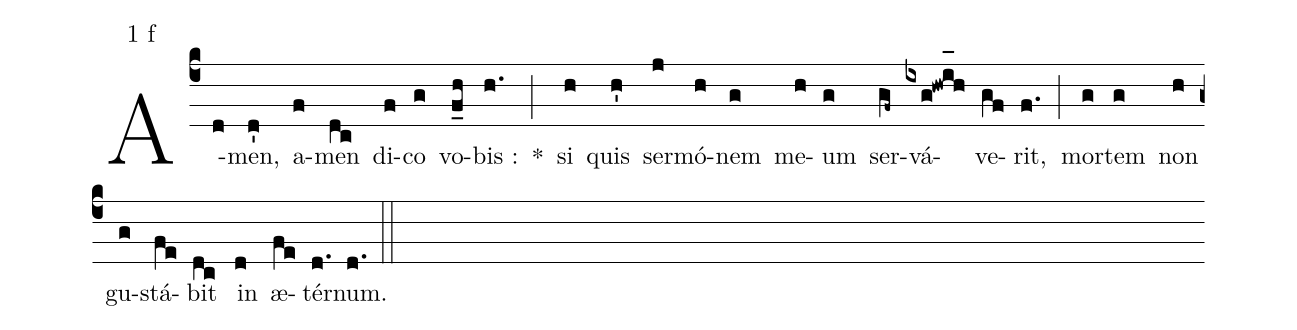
mode:1 f;
%%
(c4) A(d)men,(d') a(f)men(dc) di(f)co(g) vo(f_h)bis :(h.) *(;) si(h) quis(h') ser(j)mó(h)nem(g) me(h)um(g) ser(gf~)vá(ixg!hwi_[oh:h]h)ve(gf)rit,(f.) (;) mor(g)tem(g) non(h) gu(g)stá(fe)bit(dc) in(d) æ(fe)tér(d.)num.(d.) (::)
